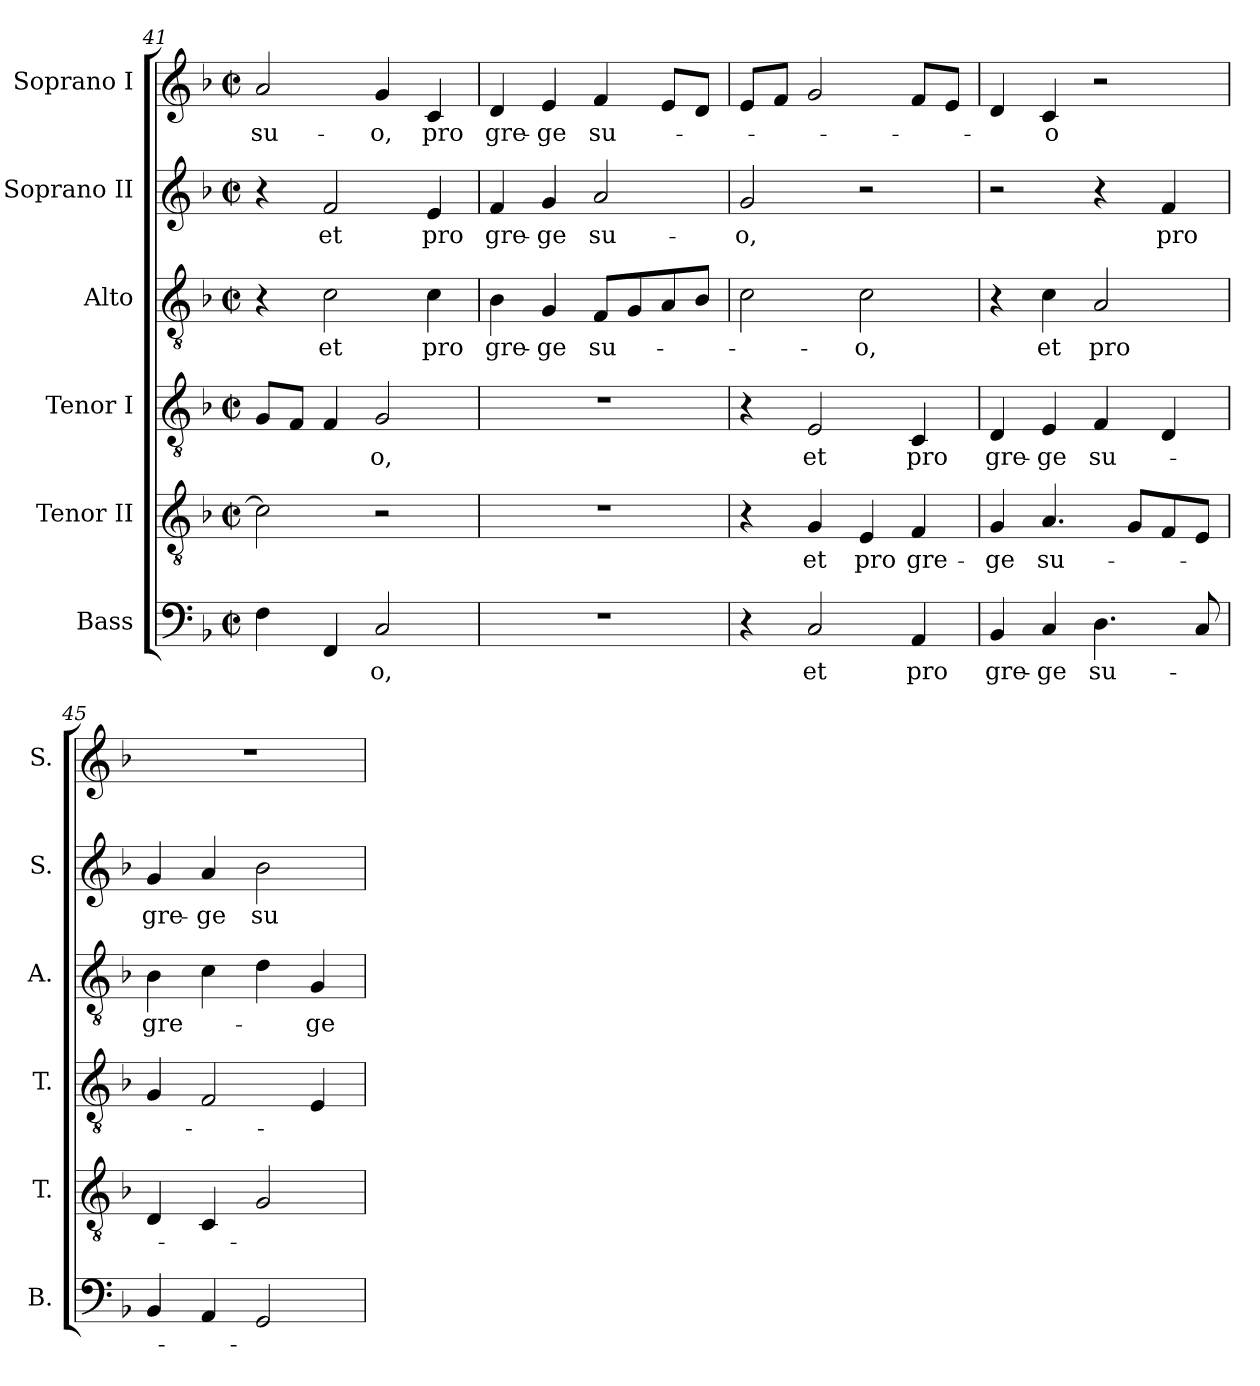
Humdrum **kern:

**kern	**text	**kern	**text	**kern	**text	**kern	**text	**kern	**text	**kern	**text
*part6	*part6	*part5	*part5	*part4	*part4	*part3	*part3	*part2	*part2	*part1	*part1
*staff6	*staff6	*staff5	*staff5	*staff4	*staff4	*staff3	*staff3	*staff2	*staff2	*staff1	*staff1
*I"Bass	*	*I"Tenor II	*	*I"Tenor I	*	*I"Alto	*	*I"Soprano II	*	*I"Soprano I	*
*I'B.	*	*I'T.	*	*I'T.	*	*I'A.	*	*I'S.	*	*I'S.	*
!!LO:PB:g=z
*clefF4	*	*clefGv2	*	*clefGv2	*	*clefGv2	*	*clefG2	*	*clefG2	*
*	*	*ITrd7c12	*	*ITrd7c12	*	*	*	*	*	*	*
*k[b-]	*	*k[b-]	*	*k[b-]	*	*k[b-]	*	*k[b-]	*	*k[b-]	*
*F:	*	*F:	*	*F:	*	*F:	*	*F:	*	*F:	*
*M2/2	*	*M2/2	*	*M2/2	*	*M2/2	*	*M2/2	*	*M2/2	*
*met(c|)	*	*met(c|)	*	*met(c|)	*	*met(c|)	*	*met(c|)	*	*met(c|)	*
=41	=41	=41	=41	=41	=41	=41	=41	=41	=41	=41	=41
!	!	!	!	!	!	!	!	!	!	!	!LO:LY:b:color=#000000
4Fi\	.	2Ci\]	.	8GGi/L	.	4r	.	4r	.	2ai/	su-
.	.	.	.	8FFi/J	.	.	.	.	.	.	.
!	!	!	!	!	!	!	!LO:LY:b:color=#000000	!	!	!	!
!	!	!	!	!	!	!	!	!	!LO:LY:b:color=#000000	!	!
4FFi/	.	.	.	4FFi/	.	2ci\	et	2fi/	et	.	.
!	!LO:LY:b:color=#000000	!	!	!	!	!	!	!	!	!	!
!	!	!	!	!	!LO:LY:b:color=#000000	!	!	!	!	!	!
!	!	!	!	!	!	!	!	!	!	!	!LO:LY:b:color=#000000
2Ci/	-o,	2r	.	2GGi/	-o,	.	.	.	.	4gi/	-o,
!	!	!	!	!	!	!	!LO:LY:b:color=#000000	!	!	!	!
!	!	!	!	!	!	!	!	!	!LO:LY:b:color=#000000	!	!
!	!	!	!	!	!	!	!	!	!	!	!LO:LY:b:color=#000000
.	.	.	.	.	.	4ci\	pro	4ei/	pro	4ci/	pro
=42	=42	=42	=42	=42	=42	=42	=42	=42	=42	=42	=42
!	!	!	!	!	!	!	!LO:LY:b:color=#000000	!	!	!	!
!	!	!	!	!	!	!	!	!	!LO:LY:b:color=#000000	!	!
!	!	!	!	!	!	!	!	!	!	!	!LO:LY:b:color=#000000
1r	.	1r	.	1r	.	4B-i\	gre-	4fi/	gre-	4di/	gre-
!	!	!	!	!	!	!	!LO:LY:b:color=#000000	!	!	!	!
!	!	!	!	!	!	!	!	!	!LO:LY:b:color=#000000	!	!
!	!	!	!	!	!	!	!	!	!	!	!LO:LY:b:color=#000000
.	.	.	.	.	.	4Gi/	-ge	4gi/	-ge	4ei/	-ge
!	!	!	!	!	!	!	!LO:LY:b:color=#000000	!	!	!	!
!	!	!	!	!	!	!	!	!	!LO:LY:b:color=#000000	!	!
!	!	!	!	!	!	!	!	!	!	!	!LO:LY:b:color=#000000
.	.	.	.	.	.	8Fi/L	su-	2ai/	su-	4fi/	su-
.	.	.	.	.	.	8Gi/	.	.	.	.	.
.	.	.	.	.	.	8Ai/	.	.	.	8ei/L	.
.	.	.	.	.	.	8B-i/J	.	.	.	8di/J	.
=43	=43	=43	=43	=43	=43	=43	=43	=43	=43	=43	=43
!	!	!	!	!	!	!	!	!	!LO:LY:b:color=#000000	!	!
4r	.	4r	.	4r	.	2ci\	.	2gi/	-o,	8ei/L	.
.	.	.	.	.	.	.	.	.	.	8fi/J	.
!	!LO:LY:b:color=#000000	!	!	!	!	!	!	!	!	!	!
!	!	!	!LO:LY:b:color=#000000	!	!	!	!	!	!	!	!
!	!	!	!	!	!LO:LY:b:color=#000000	!	!	!	!	!	!
2Ci/	et	4GGi/	et	2EEi/	et	.	.	.	.	2gi/	.
!	!	!	!LO:LY:b:color=#000000	!	!	!	!	!	!	!	!
!	!	!	!	!	!	!	!LO:LY:b:color=#000000	!	!	!	!
.	.	4EEi/	pro	.	.	2ci\	-o,	2r	.	.	.
!	!LO:LY:b:color=#000000	!	!	!	!	!	!	!	!	!	!
!	!	!	!LO:LY:b:color=#000000	!	!	!	!	!	!	!	!
!	!	!	!	!	!LO:LY:b:color=#000000	!	!	!	!	!	!
4AAi/	pro	4FFi/	gre-	4CCi/	pro	.	.	.	.	8fi/L	.
.	.	.	.	.	.	.	.	.	.	8ei/J	.
=44	=44	=44	=44	=44	=44	=44	=44	=44	=44	=44	=44
!	!LO:LY:b:color=#000000	!	!	!	!	!	!	!	!	!	!
!	!	!	!LO:LY:b:color=#000000	!	!	!	!	!	!	!	!
!	!	!	!	!	!LO:LY:b:color=#000000	!	!	!	!	!	!
4BB-i/	gre-	4GGi/	-ge	4DDi/	gre-	4r	.	2r	.	4di/	.
!	!LO:LY:b:color=#000000	!	!	!	!	!	!	!	!	!	!
!	!	!	!LO:LY:b:color=#000000	!	!	!	!	!	!	!	!
!	!	!	!	!	!LO:LY:b:color=#000000	!	!	!	!	!	!
!	!	!	!	!	!	!	!LO:LY:b:color=#000000	!	!	!	!
!	!	!	!	!	!	!	!	!	!	!	!LO:LY:b:color=#000000
4Ci/	-ge	4.AAi/	su-	4EEi/	-ge	4ci\	et	.	.	4ci/	-o
!	!LO:LY:b:color=#000000	!	!	!	!	!	!	!	!	!	!
!	!	!	!	!	!LO:LY:b:color=#000000	!	!	!	!	!	!
!	!	!	!	!	!	!	!LO:LY:b:color=#000000	!	!	!	!
4.Di\	su-	.	.	4FFi/	su-	2Ai/	pro	4r	.	2r	.
.	.	8GGi/L	.	.	.	.	.	.	.	.	.
!	!	!	!	!	!	!	!	!	!LO:LY:b:color=#000000	!	!
.	.	8FFi/	.	4DDi/	.	.	.	4fi/	pro	.	.
8Ci/	.	8EEi/J	.	.	.	.	.	.	.	.	.
=45	=45	=45	=45	=45	=45	=45	=45	=45	=45	=45	=45
!	!	!	!	!	!	!	!LO:LY:b:color=#000000	!	!	!	!
!	!	!	!	!	!	!	!	!	!LO:LY:b:color=#000000	!	!
4BB-i/	.	4DDi/	.	4GGi/	.	4B-i\	gre-	4gi/	gre-	1r	.
!	!	!	!	!	!	!	!	!	!LO:LY:b:color=#000000	!	!
4AAi/	.	4CCi/	.	2FFi/	.	4ci\	.	4ai/	-ge	.	.
!	!	!	!	!	!	!	!	!	!LO:LY:b:color=#000000	!	!
2GGi/	.	2GGi/	.	.	.	4di\	.	2b-i\	su-	.	.
!	!	!	!	!	!	!	!LO:LY:b:color=#000000	!	!	!	!
.	.	.	.	4EEi/	.	4Gi/	-ge	.	.	.	.
=	=	=	=	=	=	=	=	=	=	=	=
*-	*-	*-	*-	*-	*-	*-	*-	*-	*-	*-	*-
